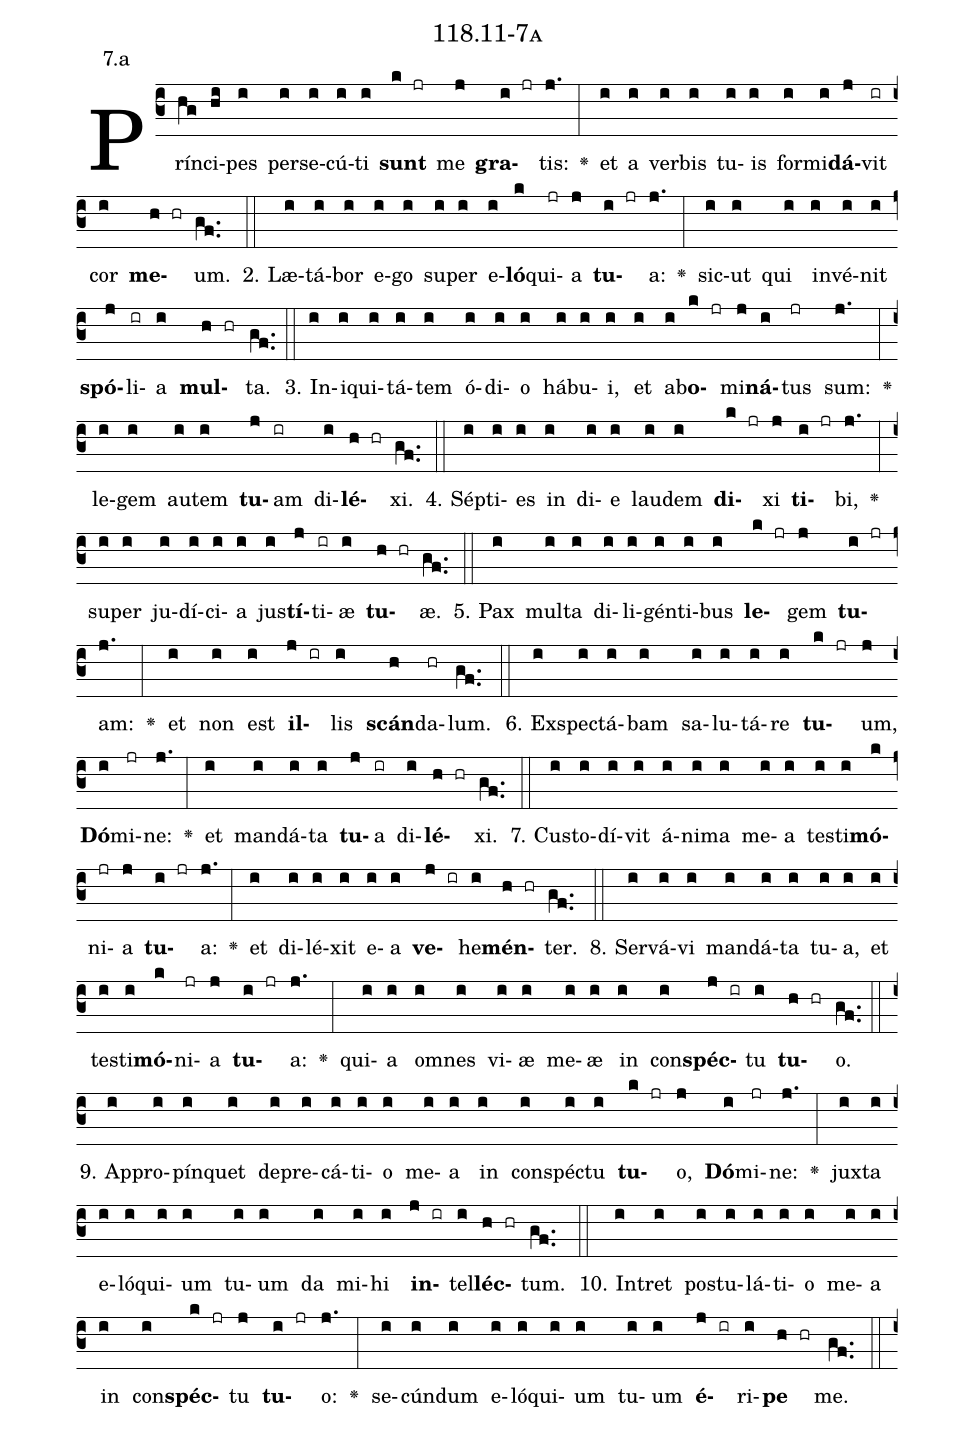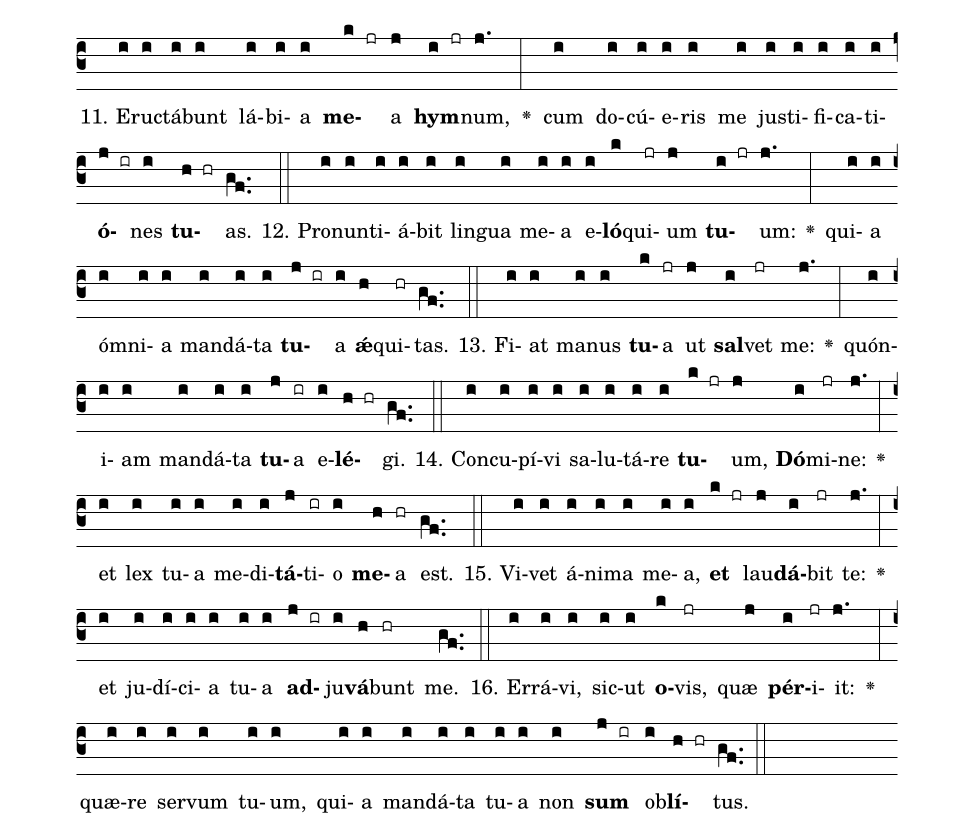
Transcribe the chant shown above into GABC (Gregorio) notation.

name: 118.11-7a;
annotation: 7.a;
%%
(c3)Prín(hg)ci(hi)pes(i) per(i)se(i)cú(i)ti(i) <b>sunt</b>(k jr) me(j) <b>gra</b>(i jr)tis:(j.) <v>\greheightstar</v>(:) et(i) a(i) ver(i)bis(i) tu(i)is(i) for(i)mi(i)<b>dá</b>(j)vit(ir) cor(i) <b>me</b>(h hr)um.(gf..) (::)
2. Læ(i)tá(i)bor(i) e(i)go(i) su(i)per(i) e(i)<b>ló</b>(k)qui(jr)a(j) <b>tu</b>(i jr)a:(j.) <v>\greheightstar</v>(:) sic(i)ut(i) qui(i) in(i)vé(i)nit(i) <b>spó</b>(j)li(ir)a(i) <b>mul</b>(h hr)ta.(gf..) (::)
3. In(i)i(i)qui(i)tá(i)tem(i) ó(i)di(i)o(i) há(i)bu(i)i,(i) et(i) ab(i)<b>o</b>(k jr)mi(j)<b>ná</b>(i)tus(jr) sum:(j.) <v>\greheightstar</v>(:) le(i)gem(i) au(i)tem(i) <b>tu</b>(j)am(ir) di(i)<b>lé</b>(h hr)xi.(gf..) (::)
4. Sép(i)ti(i)es(i) in(i) di(i)e(i) lau(i)dem(i) <b>di</b>(k jr)xi(j) <b>ti</b>(i jr)bi,(j.) <v>\greheightstar</v>(:) su(i)per(i) ju(i)dí(i)ci(i)a(i) jus(i)<b>tí</b>(j)ti(ir)æ(i) <b>tu</b>(h hr)æ.(gf..) (::)
5. Pax(i) mul(i)ta(i) di(i)li(i)gén(i)ti(i)bus(i) <b>le</b>(k jr)gem(j) <b>tu</b>(i jr)am:(j.) <v>\greheightstar</v>(:) et(i) non(i) est(i) <b>il</b>(j ir)lis(i) <b>scán</b>(h)da(hr)lum.(gf..) (::)
6. Ex(i)spec(i)tá(i)bam(i) sa(i)lu(i)tá(i)re(i) <b>tu</b>(k jr)um,(j) <b>Dó</b>(i)mi(jr)ne:(j.) <v>\greheightstar</v>(:) et(i) man(i)dá(i)ta(i) <b>tu</b>(j)a(ir) di(i)<b>lé</b>(h hr)xi.(gf..) (::)
7. Cus(i)to(i)dí(i)vit(i) á(i)ni(i)ma(i) me(i)a(i) tes(i)ti(i)<b>mó</b>(k)ni(jr)a(j) <b>tu</b>(i jr)a:(j.) <v>\greheightstar</v>(:) et(i) di(i)lé(i)xit(i) e(i)a(i) <b>ve</b>(j ir)he(i)<b>mén</b>(h hr)ter.(gf..) (::)
8. Ser(i)vá(i)vi(i) man(i)dá(i)ta(i) tu(i)a,(i) et(i) tes(i)ti(i)<b>mó</b>(k)ni(jr)a(j) <b>tu</b>(i jr)a:(j.) <v>\greheightstar</v>(:) qui(i)a(i) om(i)nes(i) vi(i)æ(i) me(i)æ(i) in(i) con(i)<b>spéc</b>(j ir)tu(i) <b>tu</b>(h hr)o.(gf..) (::)
9. Ap(i)pro(i)pín(i)quet(i) de(i)pre(i)cá(i)ti(i)o(i) me(i)a(i) in(i) con(i)spéc(i)tu(i) <b>tu</b>(k jr)o,(j) <b>Dó</b>(i)mi(jr)ne:(j.) <v>\greheightstar</v>(:) jux(i)ta(i) e(i)ló(i)qui(i)um(i) tu(i)um(i) da(i) mi(i)hi(i) <b>in</b>(j ir)tel(i)<b>léc</b>(h hr)tum.(gf..) (::)
10. In(i)tret(i) pos(i)tu(i)lá(i)ti(i)o(i) me(i)a(i) in(i) con(i)<b>spéc</b>(k jr)tu(j) <b>tu</b>(i jr)o:(j.) <v>\greheightstar</v>(:) se(i)cún(i)dum(i) e(i)ló(i)qui(i)um(i) tu(i)um(i) <b>é</b>(j ir)ri(i)<b>pe</b>(h hr) me.(gf..) (::)
11. E(i)ruc(i)tá(i)bunt(i) lá(i)bi(i)a(i) <b>me</b>(k jr)a(j) <b>hym</b>(i jr)num,(j.) <v>\greheightstar</v>(:) cum(i) do(i)cú(i)e(i)ris(i) me(i) jus(i)ti(i)fi(i)ca(i)ti(i)<b>ó</b>(j ir)nes(i) <b>tu</b>(h hr)as.(gf..) (::)
12. Pro(i)nun(i)ti(i)á(i)bit(i) lin(i)gua(i) me(i)a(i) e(i)<b>ló</b>(k)qui(jr)um(j) <b>tu</b>(i jr)um:(j.) <v>\greheightstar</v>(:) qui(i)a(i) óm(i)ni(i)a(i) man(i)dá(i)ta(i) <b>tu</b>(j ir)a(i) <b>ǽ</b>(h)qui(hr)tas.(gf..) (::)
13. Fi(i)at(i) ma(i)nus(i) <b>tu</b>(k)a(jr) ut(j) <b>sal</b>(i)vet(jr) me:(j.) <v>\greheightstar</v>(:) quón(i)i(i)am(i) man(i)dá(i)ta(i) <b>tu</b>(j)a(ir) e(i)<b>lé</b>(h hr)gi.(gf..) (::)
14. Con(i)cu(i)pí(i)vi(i) sa(i)lu(i)tá(i)re(i) <b>tu</b>(k jr)um,(j) <b>Dó</b>(i)mi(jr)ne:(j.) <v>\greheightstar</v>(:) et(i) lex(i) tu(i)a(i) me(i)di(i)<b>tá</b>(j)ti(ir)o(i) <b>me</b>(h)a(hr) est.(gf..) (::)
15. Vi(i)vet(i) á(i)ni(i)ma(i) me(i)a,(i) <b>et</b>(k jr) lau(j)<b>dá</b>(i)bit(jr) te:(j.) <v>\greheightstar</v>(:) et(i) ju(i)dí(i)ci(i)a(i) tu(i)a(i) <b>ad</b>(j ir)ju(i)<b>vá</b>(h)bunt(hr) me.(gf..) (::)
16. Er(i)rá(i)vi,(i) sic(i)ut(i) <b>o</b>(k)vis,(jr) quæ(j) <b>pér</b>(i)i(jr)it:(j.) <v>\greheightstar</v>(:) quæ(i)re(i) ser(i)vum(i) tu(i)um,(i) qui(i)a(i) man(i)dá(i)ta(i) tu(i)a(i) non(i) <b>sum</b>(j ir) ob(i)<b>lí</b>(h hr)tus.(gf..) (::)
